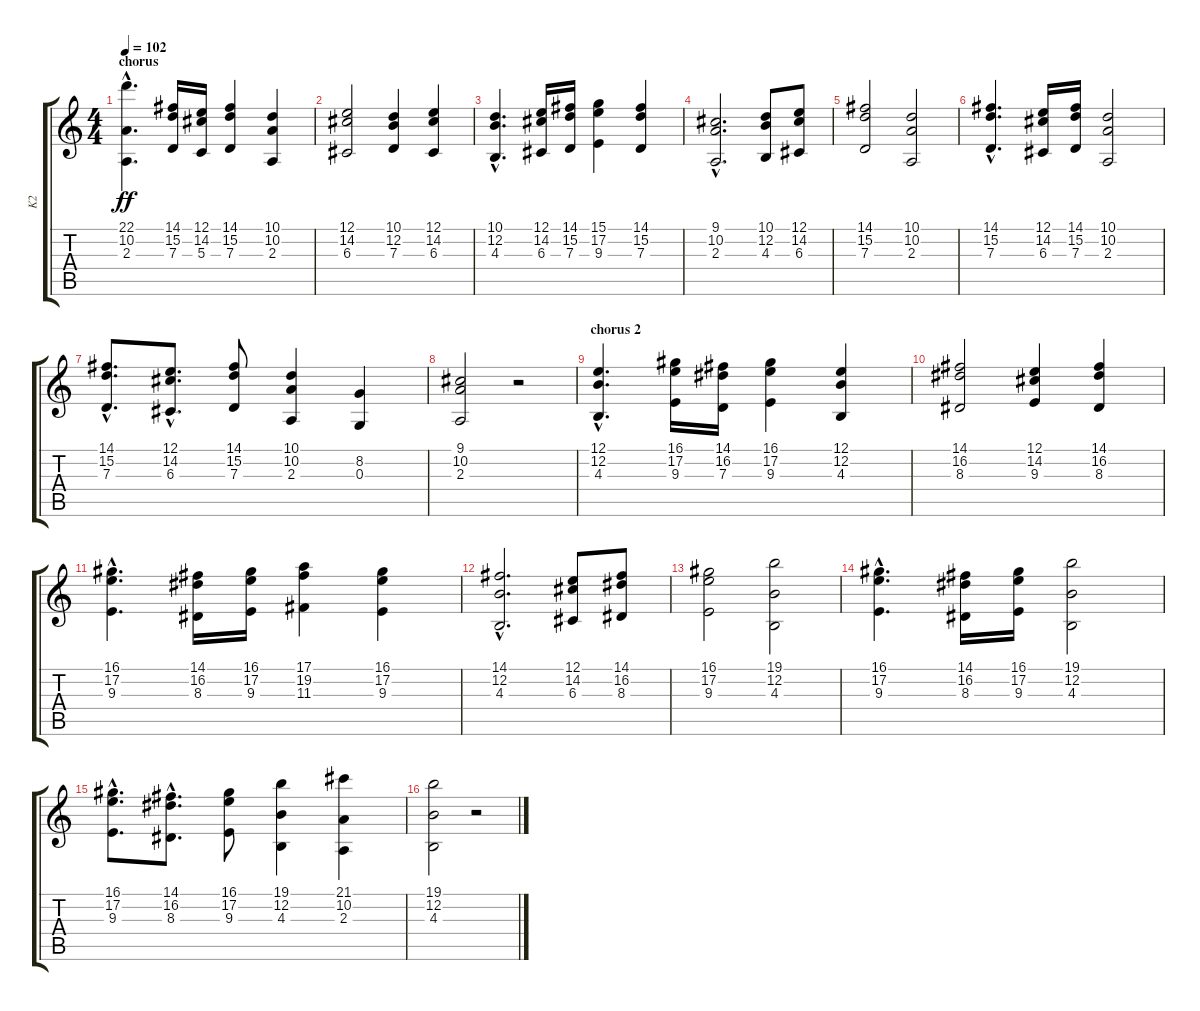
\track ("K2" "K2") {instrument brasssection}
\staff {score tabs}
\tuning (E4 B3 G3 D3 A2 E2) {hide}
\ts (4 4)
\section ("" "chorus")
\tempo 102
\clef g2
\ks c
(22.1{hac} 10.2{hac} 2.3{hac}).4{d dy ff volume 10 balance 6 instrument brasssection} (14.1 15.2 7.3).16 (12.1 14.2 5.3).16 (14.1 15.2 7.3).4 (10.1 10.2 2.3).4 |
(12.1 14.2 6.3).2 (10.1 12.2 7.3).4 (12.1 14.2 6.3).4 |
(10.1{hac} 12.2{hac} 4.3{hac}).4{d} (12.1 14.2 6.3).16 (14.1 15.2 7.3).16 (15.1 17.2 9.3).4 (14.1 15.2 7.3).4 |
(9.1{hac} 10.2{hac} 2.3{hac}).2{d} (10.1 12.2 4.3).8 (12.1 14.2 6.3).8 |
(14.1 15.2 7.3).2 (10.1 10.2 2.3).2 |
(14.1{hac} 15.2{hac} 7.3{hac}).4{d} (12.1 14.2 6.3).16 (14.1 15.2 7.3).16 (10.1 10.2 2.3).2 |
(14.1{hac} 15.2{hac} 7.3{hac}).8{d} (12.1{hac} 14.2{hac} 6.3{hac}).8{d} (14.1 15.2 7.3).8 (10.1 10.2 2.3).4 (8.2 0.3).4 |
(9.1 10.2 2.3).2 r.2 |
\section ("" "chorus 2")
(12.1{hac} 12.2{hac} 4.3{hac}).4{d} (16.1 17.2 9.3).16 (14.1 16.2 7.3).16 (16.1 17.2 9.3).4 (12.1 12.2 4.3).4 |
(14.1 16.2 8.3).2 (12.1 14.2 9.3).4 (14.1 16.2 8.3).4 |
(16.1{hac} 17.2{hac} 9.3{hac}).4{d} (14.1 16.2 8.3).16 (16.1 17.2 9.3).16 (17.1 19.2 11.3).4 (16.1 17.2 9.3).4 |
(14.1{hac} 12.2{hac} 4.3{hac}).2{d} (12.1 14.2 6.3).8 (14.1 16.2 8.3).8 |
(16.1 17.2 9.3).2 (19.1 12.2 4.3).2 |
(16.1{hac} 17.2{hac} 9.3{hac}).4{d} (14.1 16.2 8.3).16 (16.1 17.2 9.3).16 (19.1 12.2 4.3).2 |
(16.1{hac} 17.2{hac} 9.3{hac}).8{d} (14.1{hac} 16.2{hac} 8.3{hac}).8{d} (16.1 17.2 9.3).8 (19.1 12.2 4.3).4 (21.1 10.2 2.3).4 |
(19.1 12.2 4.3).2 r.2
